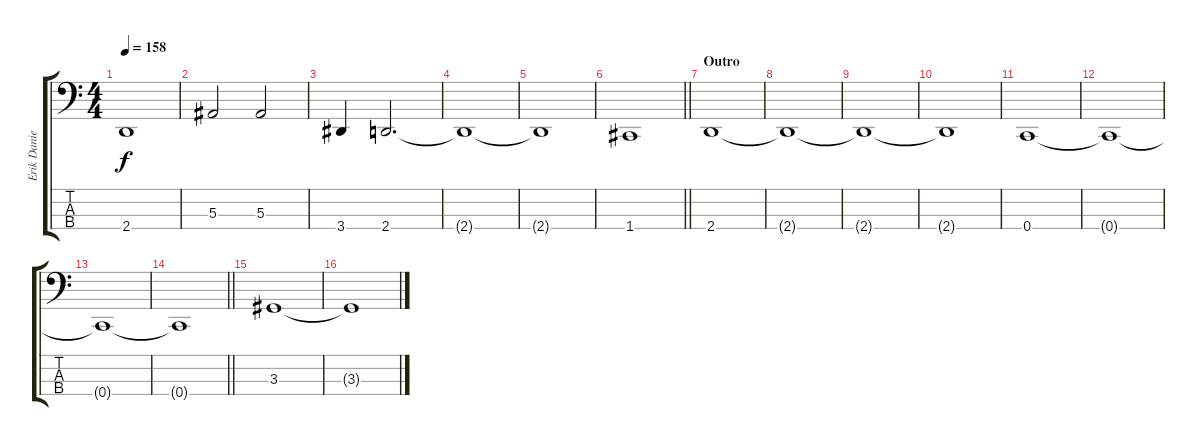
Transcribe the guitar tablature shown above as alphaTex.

\track ("Erik Danielsson" "Erik Danie") {instrument electricbassfinger}
\staff {score tabs}
\tuning (Eb2 Bb1 F1 C1) {hide}
\ts (4 4)
\tempo 158
\clef f4
\ks c
2.4{t}.1{dy f} |
5.3.2 5.3.2 |
3.4.4 2.4.2{d} |
2.4{t}.1 |
2.4{t}.1 |
\barLineRight lightlight
1.4.1 |
\section ("" "Outro")
2.4.1 |
2.4{t}.1 |
2.4{t}.1 |
2.4{t}.1 |
0.4.1 |
0.4{t}.1 |
0.4{t}.1 |
\barLineRight lightlight
0.4{t}.1 |
3.3.1 |
3.3{t}.1
